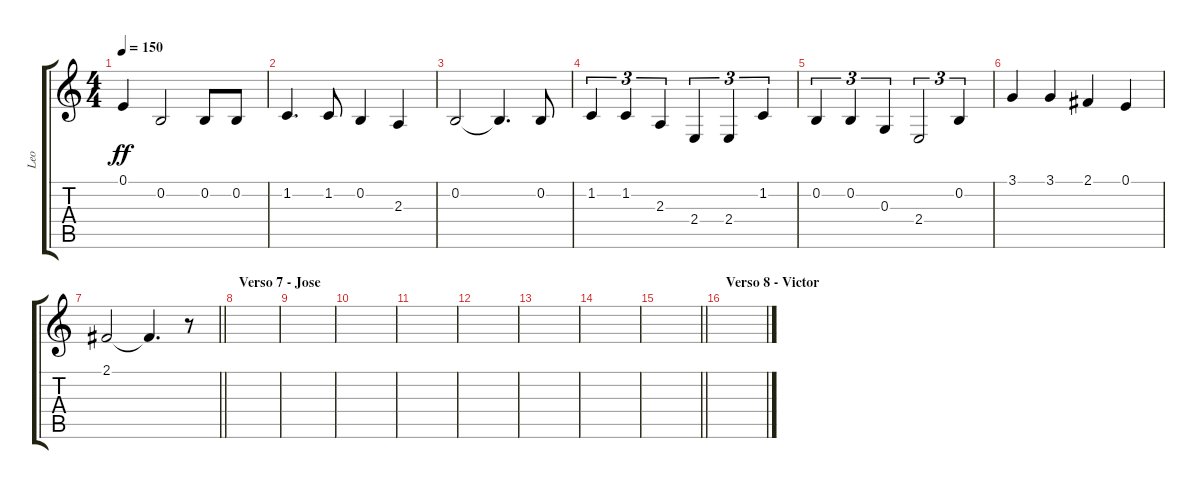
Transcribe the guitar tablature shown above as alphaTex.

\track ("Leo" "Leo") {instrument synthbrass1}
\staff {score tabs}
\tuning (E4 B3 G3 D3 A2 E2) {hide}
\ts (4 4)
\tempo 150
\clef g2
\ks c
0.1.4{dy ff} 0.2.2 0.2.8 0.2.8 |
1.2.4{d} 1.2.8 0.2.4 2.3.4 |
0.2.2 0.2{t}.4{d} 0.2.8 |
1.2.4{tu (3 2)} 1.2.4{tu (3 2)} 2.3.4{tu (3 2)} 2.4.4{tu (3 2)} 2.4.4{tu (3 2)} 1.2.4{tu (3 2)} |
0.2.4{tu (3 2)} 0.2.4{tu (3 2)} 0.3.4{tu (3 2)} 2.4.2{tu (3 2)} 0.2.4{tu (3 2)} |
3.1.4 3.1.4 2.1.4 0.1.4 |
\barLineRight lightlight
2.1.2 2.1{t}.4{d} r.8 |
\section ("" "Verso 7 - Jose")
|
|
|
|
|
|
|
\barLineRight lightlight
|
\section ("" "Verso 8 - Victor")
